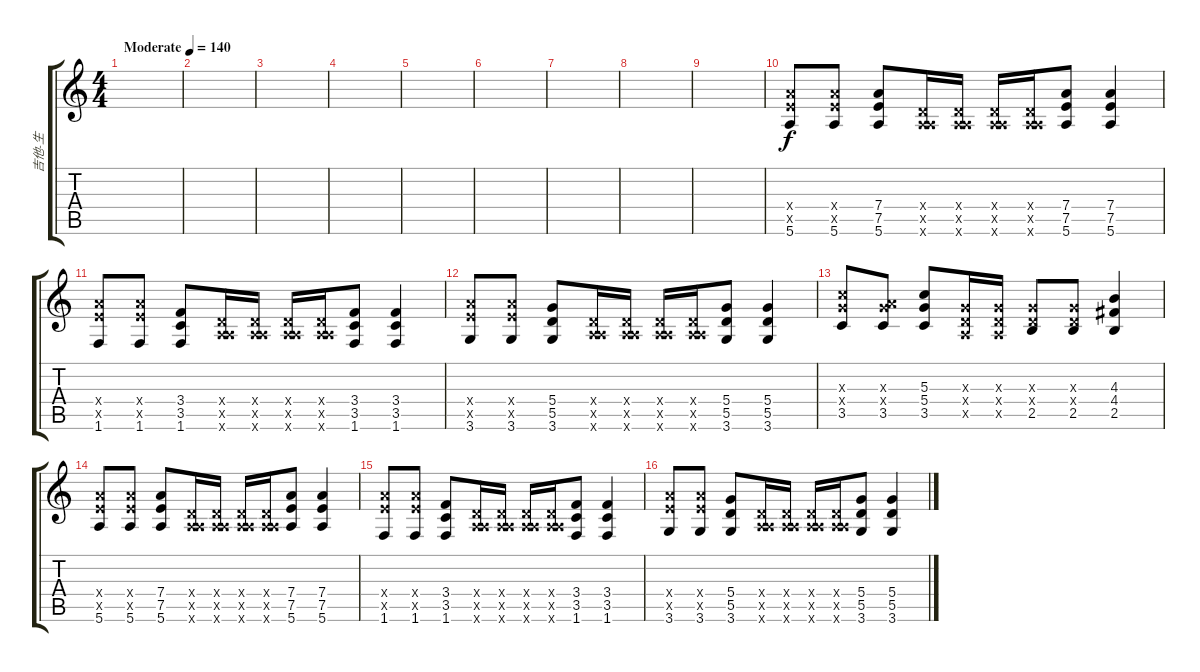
\track ("吉他-生" "吉他-生") {instrument distortionguitar}
\staff {score tabs}
\tuning (E4 B3 G3 D3 A2 E2) {hide}
\ts (4 4)
\tempo (140 "Moderate")
\clef g2
\ks c
|
|
|
|
|
|
|
|
|
(7.4{x} 7.5{x} 5.6).8 (7.4{x} 7.5{x} 5.6).8 (7.4 7.5 5.6).8 (0.4{x} 0.5{x} 5.6{x}).16 (0.4{x} 0.5{x} 5.6{x}).16 (0.4{x} 0.5{x} 5.6{x}).16 (0.4{x} 0.5{x} 5.6{x}).16 (7.4 7.5 5.6).8 (7.4 7.5 5.6).4 |
(7.4{x} 7.5{x} 1.6).8 (7.4{x} 7.5{x} 1.6).8 (3.4 3.5 1.6).8 (0.4{x} 0.5{x} 5.6{x}).16 (0.4{x} 0.5{x} 5.6{x}).16 (0.4{x} 0.5{x} 5.6{x}).16 (0.4{x} 0.5{x} 5.6{x}).16 (3.4 3.5 1.6).8 (3.4 3.5 1.6).4 |
(7.4{x} 7.5{x} 3.6).8 (7.4{x} 7.5{x} 3.6).8 (5.4 5.5 3.6).8 (0.4{x} 0.5{x} 5.6{x}).16 (0.4{x} 0.5{x} 5.6{x}).16 (0.4{x} 0.5{x} 5.6{x}).16 (0.4{x} 0.5{x} 5.6{x}).16 (5.4 5.5 3.6).8 (5.4 5.5 3.6).4 |
(5.3{x} 5.4{x} 3.5).8 (0.3{x} 7.4{x} 3.5).8 (5.3 5.4 3.5).8 (0.3{x} 0.4{x} 0.5{x}).16 (0.3{x} 0.4{x} 0.5{x}).16 (0.3{x} 0.4{x} 2.5).8 (0.3{x} 0.4{x} 2.5).8 (4.3 4.4 2.5).4 |
(7.4{x} 7.5{x} 5.6).8 (7.4{x} 7.5{x} 5.6).8 (7.4 7.5 5.6).8 (0.4{x} 0.5{x} 5.6{x}).16 (0.4{x} 0.5{x} 5.6{x}).16 (0.4{x} 0.5{x} 5.6{x}).16 (0.4{x} 0.5{x} 5.6{x}).16 (7.4 7.5 5.6).8 (7.4 7.5 5.6).4 |
(7.4{x} 7.5{x} 1.6).8 (7.4{x} 7.5{x} 1.6).8 (3.4 3.5 1.6).8 (0.4{x} 0.5{x} 5.6{x}).16 (0.4{x} 0.5{x} 5.6{x}).16 (0.4{x} 0.5{x} 5.6{x}).16 (0.4{x} 0.5{x} 5.6{x}).16 (3.4 3.5 1.6).8 (3.4 3.5 1.6).4 |
(7.4{x} 7.5{x} 3.6).8 (7.4{x} 7.5{x} 3.6).8 (5.4 5.5 3.6).8 (0.4{x} 0.5{x} 5.6{x}).16 (0.4{x} 0.5{x} 5.6{x}).16 (0.4{x} 0.5{x} 5.6{x}).16 (0.4{x} 0.5{x} 5.6{x}).16 (5.4 5.5 3.6).8 (5.4 5.5 3.6).4
